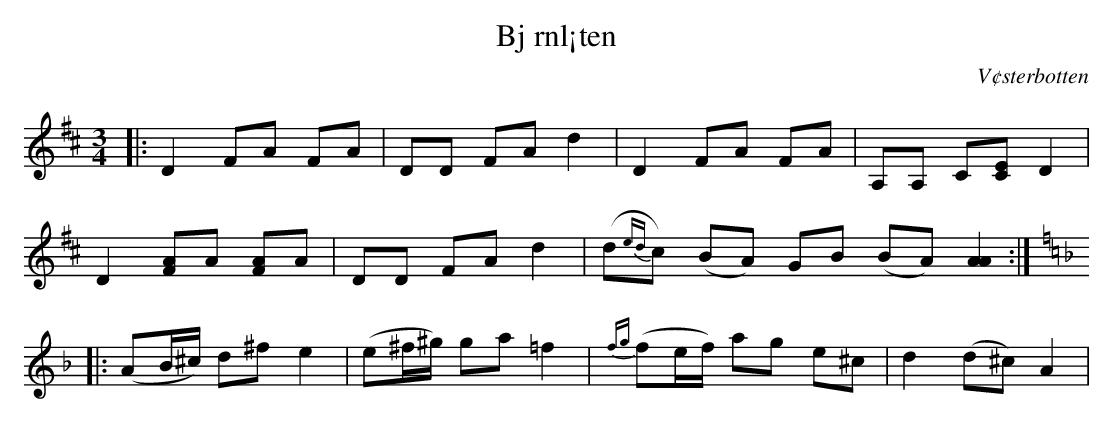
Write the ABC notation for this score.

X:1
T:Bj rnl¡ten
O:V¢sterbotten
M:3/4
L:1/8
K:D
|: D2 FA FA | DD FA d2 | D2 FA FA | A,A, C[CE] D2 |
D2 [FA]A [FA]A | DD FA d2 | (d{ed}c) (BA) GB (BA) [A2A2] :|
K:Dm
|:(AB/^c/) d^f e2 | (e^f/^g/) ga =f2 | {fg}(fe/f/) ag e^c | d2 (d^c) A2 |
